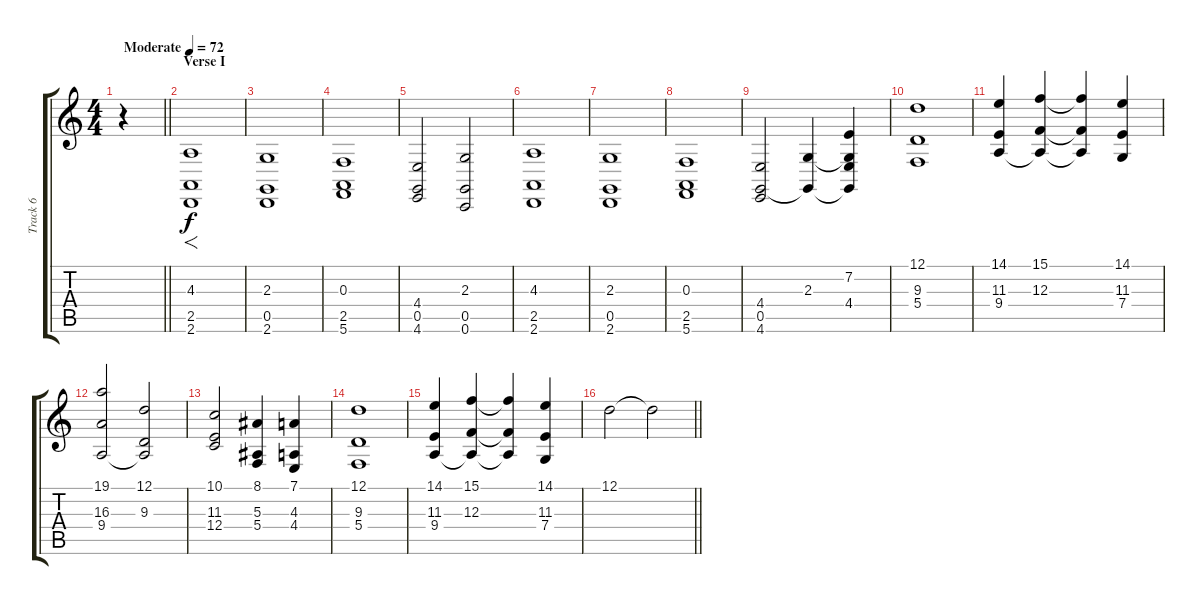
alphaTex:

\track ("Track 6" "Track 6") {instrument stringensemble1}
\staff {score tabs}
\tuning (D4 A3 F3 C3 G2 C2) {hide}
\voice
\ts (4 4)
\tempo (72 "Moderate")
\clef g2
\barLineRight lightlight
\ks c
r.4{dy f instrument stringensemble1} |
\section ("" "Verse I")
(4.3 2.5 2.6).1{f} |
(2.3 0.5 2.6).1 |
(0.3 2.5 5.6).1 |
(4.4 0.5 4.6).2 (2.3 0.5 0.6).2 |
(4.3 2.5 2.6).1 |
(2.3 0.5 2.6).1 |
(0.3 2.5 5.6).1 |
(4.4 0.5 4.6).2 (2.3 0.5{t}).4 (7.2 2.3{t} 4.4 0.5{t}).4 |
(12.1 9.3 5.4).1 |
(14.1 11.3 9.4).4 (15.1 12.3 9.4{t}).4 (15.1{t} 12.3{t} 9.4{t}).4 (14.1 11.3 7.4).4 |
(19.1 16.3 9.4).2 (12.1 9.3 9.4{t}).2 |
(10.1 11.3 12.4).2 (8.1 5.3 5.4).4 (7.1 4.3 4.4).4 |
(12.1 9.3 5.4).1 |
(14.1 11.3 9.4).4 (15.1 12.3 9.4{t}).4 (15.1{t} 12.3{t} 9.4{t}).4 (14.1 11.3 7.4).4 |
\barLineRight lightlight
12.1.2 12.1{t}.2
\voice
\clef g2
\ottava regular
\simile none
\barLineRight lightlight
\ks c
r.4{dy f} |
|
|
|
|
|
|
|
|
|
|
|
|
|
|
\barLineRight lightlight
